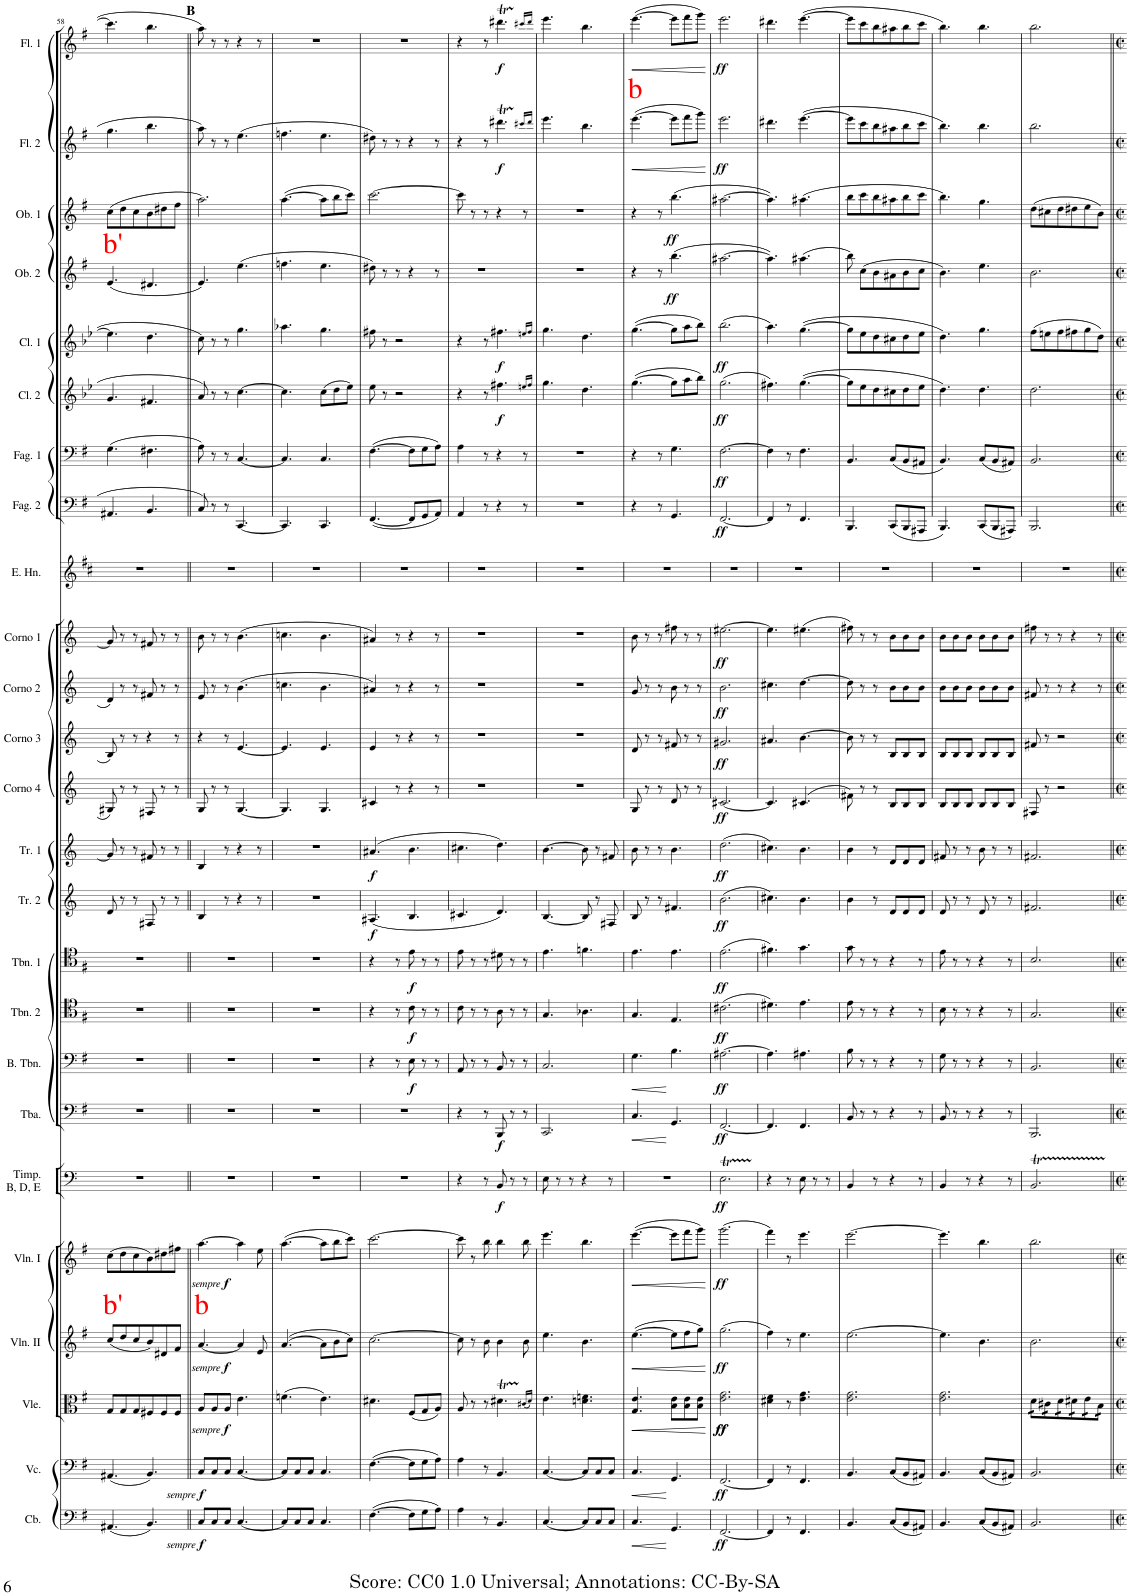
**kern	**dynam	**kern	**dynam	**kern	**dynam	**kern	**dynam	**kern	**text	**dynam	**kern	**dynam	**kern	**dynam	**kern	**dynam	**kern	**dynam	**kern	**dynam	**kern	**dynam	**kern	**dynam	**kern	**dynam	**kern	**dynam	**kern	**dynam	**kern	**dynam	**kern	**kern	**dynam	**kern	**dynam	**kern	**dynam	**kern	**dynam	**kern	**dynam	**kern	**text	**dynam	**kern	**dynam	**kern	**text	**dynam
*part25	*part25	*part24	*part24	*part23	*part23	*part22	*part22	*part21	*part21	*part21	*part20	*part20	*part19	*part19	*part18	*part18	*part17	*part17	*part16	*part16	*part15	*part15	*part14	*part14	*part13	*part13	*part12	*part12	*part11	*part11	*part10	*part10	*part9	*part8	*part8	*part7	*part7	*part6	*part6	*part5	*part5	*part4	*part4	*part3	*part3	*part3	*part2	*part2	*part1	*part1	*part1
*staff25	*staff25	*staff24	*staff24	*staff23	*staff23	*staff22	*staff22	*staff21	*staff21	*staff21	*staff20	*staff20	*staff19	*staff19	*staff18	*staff18	*staff17	*staff17	*staff16	*staff16	*staff15	*staff15	*staff14	*staff14	*staff13	*staff13	*staff12	*staff12	*staff11	*staff11	*staff10	*staff10	*staff9	*staff8	*staff8	*staff7	*staff7	*staff6	*staff6	*staff5	*staff5	*staff4	*staff4	*staff3	*staff3	*staff3	*staff2	*staff2	*staff1	*staff1	*staff1
*I"Contrabassi	*	*I"Violoncelli	*	*I"Viole	*	*I"Violini II	*	*I"Violini I	*	*	*I"Timpani in B, D und E.	*	*I"Tuba	*	*I"Trombone Basso	*	*I"Trombone Tenore 2	*	*I"Trombone Tenore 1	*	*I"Tromba in F 2	*	*I"Tromba in F 1	*	*I"Corno in F 4	*	*I"Corno in F 3	*	*I"Corno in F 2	*	*I"Corno in F 1	*	*I"English Horn	*I"Fagotto 2	*	*I"Fagotto 1	*	*I"Clarinetto in A 2	*	*I"Clarinetto in A 1	*	*I"Oboe 2	*	*I"Oboe 1	*	*	*I"Flauto 2	*	*I"Flauto 1	*	*
*I'Cb.	*	*I'Vc.	*	*I'Vle.	*	*I'Vln. II	*	*I'Vln. I	*	*	*I'Timp. B, D, E	*	*I'Tba.	*	*	*	*I'Tbn. 2	*	*I'Tbn. 1	*	*I'Tr. 2	*	*I'Tr. 1	*	*I'Corno 4	*	*I'Corno 3	*	*I'Corno 2	*	*I'Corno 1	*	*I'E. Hn.	*I'Fag. 2	*	*I'Fag. 1	*	*I'Cl. 2	*	*I'Cl. 1	*	*I'Ob. 2	*	*I'Ob. 1	*	*	*I'Fl. 2	*	*I'Fl. 1	*	*
!!LO:PB:g=z
*clefF4	*	*clefF4	*	*clefC3	*	*clefG2	*	*clefG2	*	*	*clefF4	*	*clefF4	*	*clefF4	*	*clefC4	*	*clefC4	*	*clefG2	*	*clefG2	*	*clefG2	*	*clefG2	*	*clefG2	*	*clefG2	*	*clefG2	*clefF4	*	*clefF4	*	*clefG2	*	*clefG2	*	*clefG2	*	*clefG2	*	*	*clefG2	*	*clefG2	*	*
*Trd7c12	*	*	*	*	*	*	*	*	*	*	*	*	*	*	*	*	*	*	*	*	*Trd-3c-5	*	*Trd-3c-5	*	*Trd4c7	*	*Trd4c7	*	*Trd4c7	*	*Trd4c7	*	*Trd4c7	*	*	*	*	*Trd2c3	*	*Trd2c3	*	*	*	*	*	*	*	*	*	*	*
*k[f#]	*	*k[f#]	*	*k[f#]	*	*k[f#]	*	*k[f#]	*	*	*k[]	*	*k[f#]	*	*k[f#]	*	*k[f#]	*	*k[f#]	*	*k[]	*	*k[]	*	*k[]	*	*k[]	*	*k[]	*	*k[]	*	*k[f#c#]	*k[f#]	*	*k[f#]	*	*k[b-e-]	*	*k[b-e-]	*	*k[f#]	*	*k[f#]	*	*	*k[f#]	*	*k[f#]	*	*
*M6/8	*	*M6/8	*	*M6/8	*	*M6/8	*	*M6/8	*	*	*M6/8	*	*M6/8	*	*M6/8	*	*M6/8	*	*M6/8	*	*M6/8	*	*M6/8	*	*M6/8	*	*M6/8	*	*M6/8	*	*M6/8	*	*M6/8	*M6/8	*	*M6/8	*	*M6/8	*	*M6/8	*	*M6/8	*	*M6/8	*	*	*M6/8	*	*M6/8	*	*
=58	=58	=58	=58	=58	=58	=58	=58	=58	=58	=58	=58	=58	=58	=58	=58	=58	=58	=58	=58	=58	=58	=58	=58	=58	=58	=58	=58	=58	=58	=58	=58	=58	=58	=58	=58	=58	=58	=58	=58	=58	=58	=58	=58	=58	=58	=58	=58	=58	=58	=58	=58
!	!	!	!	!	!	!	!	!	!LO:LY:b:color=#FF0000	!	!	!	!	!	!	!	!	!	!	!	!	!	!	!	!	!	!	!	!	!	!	!	!	!	!	!	!	!	!	!	!	!	!	!	!LO:LY:b:color=#FF0000	!	!	!	!	!	!
(4.AA#X/	.	(4.AA#X/	.	8G/L	.	(8cc/L	.	(8cc\L	b'	.	2.r	.	2.r	.	2.r	.	2.r	.	2.r	.	8d/	.	8g/]	.	8G#X/	.	8B/	.	8d/	.	8g/]	.	2.r	4.AA#X/	.	(4.G\	.	4.g/	.	4.ee-\]	.	(4.e/	.	(8cc\L	b'	.	4.gg\	.	4.ccc\]	.	.
.	.	.	.	8G/	.	8dd/	.	8dd\	.	.	.	.	.	.	.	.	.	.	.	.	8r	.	8r	.	8r	.	8r	.	8r	.	8r	.	.	.	.	.	.	.	.	.	.	.	.	8dd\	.	.	.	.	.	.	.
.	.	.	.	8G/	.	8cc/	.	8cc\	.	.	.	.	.	.	.	.	.	.	.	.	8r	.	8r	.	8r	.	8r	.	8r	.	8r	.	.	.	.	.	.	.	.	.	.	.	.	8cc\	.	.	.	.	.	.	.
4.BB/)	.	4.BB/)	.	8F#X/	.	8b/)	.	8b\)	.	.	.	.	.	.	.	.	.	.	.	.	8F#X/	.	8f#X/	.	8F#X/	.	4r	.	8f#X/	.	8f#X/	.	.	4.BB/	.	4.F#X\	.	4.f#X/	.	4.dd\	.	4.d#X/	.	8b\	.	.	4.bb\	.	4.bb\	.	.
.	.	.	.	8F#/	.	8d#X/	.	8dd#X\	.	.	.	.	.	.	.	.	.	.	.	.	8r	.	8r	.	8r	.	.	.	8r	.	8r	.	.	.	.	.	.	.	.	.	.	.	.	8dd#X\	.	.	.	.	.	.	.
.	.	.	.	8F#/J	.	8f#/J	.	8ff#X\J	.	.	.	.	.	.	.	.	.	.	.	.	8r	.	8r	.	8r	.	8r	.	8r	.	8r	.	.	.	.	.	.	.	.	.	.	.	.	8ff#\J	.	.	.	.	.	.	.
=59	=59	=59	=59	=59	=59	=59	=59	=59	=59	=59	=59	=59	=59	=59	=59	=59	=59	=59	=59	=59	=59	=59	=59	=59	=59	=59	=59	=59	=59	=59	=59	=59	=59	=59	=59	=59	=59	=59	=59	=59	=59	=59	=59	=59	=59	=59	=59	=59	=59	=59	=59
!	!LO:DY:b	!	!	!	!	!	!	!	!LO:LY:b:color=#FF0000	!	!	!	!	!	!	!	!	!	!	!	!	!	!	!	!	!	!	!	!	!	!	!	!	!	!	!	!	!	!	!	!	!	!	!	!	!	!	!	!	!	!
!	!LO:DY:n=1:b	!	!LO:DY:b	!	!	!	!	!	!	!	!	!	!	!	!	!	!	!	!	!	!	!	!	!	!	!	!	!	!	!	!	!	!	!	!	!	!	!	!	!	!	!	!	!	!	!	!	!	!	!	!
!	!	!	!LO:DY:n=1:b	!	!LO:DY:b	!	!	!	!	!	!	!	!	!	!	!	!	!	!	!	!	!	!	!	!	!	!	!	!	!	!	!	!	!	!	!	!	!	!	!	!	!	!	!	!	!	!	!	!	!	!
!	!	!	!	!	!LO:DY:n=1:b	!	!LO:DY:b	!	!	!	!	!	!	!	!	!	!	!	!	!	!	!	!	!	!	!	!	!	!	!	!	!	!	!	!	!	!	!	!	!	!	!	!	!	!	!	!	!	!	!	!
!	!	!	!	!	!	!	!LO:DY:n=1:b	!	!	!LO:DY:b	!	!	!	!	!	!	!	!	!	!	!	!	!	!	!	!	!	!	!	!	!	!	!	!	!	!	!	!	!	!	!	!	!	!	!	!	!	!	!	!	!
!	!	!	!	!	!	!	!	!	!	!LO:DY:n=1:b	!	!	!	!	!	!	!	!	!	!	!	!	!	!	!	!	!	!	!	!	!	!	!	!	!	!	!	!	!	!	!	!	!	!	!	!	!	!	!	!	!
8C/L	other-dynamics f	8C/L	other-dynamics f	8A/L	other-dynamics f	[4.a/	other-dynamics f	[4.aa\	b	other-dynamics f	2.r	.	2.r	.	2.r	.	2.r	.	2.r	.	4B/	.	4B/	.	8G/	.	4r	.	8e/	.	8b\	.	2.r	8C/	.	8A\)	.	8a/	.	8cc\	.	4.e/)	.	2.aa\)	.	.	8aa\	.	8aa\	.	.
8C/	.	8C/	.	8A/	.	.	.	.	.	.	.	.	.	.	.	.	.	.	.	.	.	.	.	.	8r	.	.	.	8r	.	8r	.	.	8r	.	8r	.	8r	.	8r	.	.	.	.	.	.	8r	.	8r	.	.
8C/J	.	8C/J	.	8A/J	.	.	.	.	.	.	.	.	.	.	.	.	.	.	.	.	8r	.	8r	.	8r	.	8r	.	8r	.	8r	.	.	8r	.	8r	.	8r	.	8r	.	.	.	.	.	.	8r	.	8r	.	.
[4.C/	.	[4.C/	.	4.e\	.	4a/]	.	4aa\]	.	.	.	.	.	.	.	.	.	.	.	.	4r	.	4r	.	[4.G/	.	[4.e/	.	(4.b\	.	(4.b\	.	.	[4.CC/	.	[4.C/	.	[4.cc\	.	4.gg\	.	(4.ee\	.	.	.	.	(4.ee\	.	4r	.	.
.	.	.	.	.	.	8e/	.	8ee\	.	.	.	.	.	.	.	.	.	.	.	.	8r	.	8r	.	.	.	.	.	.	.	.	.	.	.	.	.	.	.	.	.	.	.	.	.	.	.	.	.	8r	.	.
=60	=60	=60	=60	=60	=60	=60	=60	=60	=60	=60	=60	=60	=60	=60	=60	=60	=60	=60	=60	=60	=60	=60	=60	=60	=60	=60	=60	=60	=60	=60	=60	=60	=60	=60	=60	=60	=60	=60	=60	=60	=60	=60	=60	=60	=60	=60	=60	=60	=60	=60	=60
8C/L]	.	8C/L]	.	(4.fn\	.	([4.a/	.	([4.aa\	.	.	2.r	.	2.r	.	2.r	.	2.r	.	2.r	.	2.r	.	2.r	.	4.G/]	.	4.e/]	.	4.ccn\	.	4.ccn\	.	2.r	4.CC/]	.	4.C/]	.	4.cc\]	.	4.aa-X\	.	4.ffn\	.	([4.aa\	.	.	4.ffn\	.	2.r	.	.
8C/	.	8C/	.	.	.	.	.	.	.	.	.	.	.	.	.	.	.	.	.	.	.	.	.	.	.	.	.	.	.	.	.	.	.	.	.	.	.	.	.	.	.	.	.	.	.	.	.	.	.	.	.
8C/J	.	8C/J	.	.	.	.	.	.	.	.	.	.	.	.	.	.	.	.	.	.	.	.	.	.	.	.	.	.	.	.	.	.	.	.	.	.	.	.	.	.	.	.	.	.	.	.	.	.	.	.	.
4.C/	.	4.C/	.	4.e\)	.	8a\L]	.	8aa\L]	.	.	.	.	.	.	.	.	.	.	.	.	.	.	.	.	4.G/	.	4.e/	.	4.b\	.	4.b\	.	.	4.CC/	.	4.C/	.	(8cc\L	.	4.gg\	.	4.ee\	.	8aa\L]	.	.	4.ee\	.	.	.	.
.	.	.	.	.	.	8b\	.	8bb\	.	.	.	.	.	.	.	.	.	.	.	.	.	.	.	.	.	.	.	.	.	.	.	.	.	.	.	.	.	8dd\	.	.	.	.	.	8bb\	.	.	.	.	.	.	.
.	.	.	.	.	.	8cc\J)	.	8ccc\J)	.	.	.	.	.	.	.	.	.	.	.	.	.	.	.	.	.	.	.	.	.	.	.	.	.	.	.	.	.	8ee-\J)	.	.	.	.	.	8ccc\J)	.	.	.	.	.	.	.
=61	=61	=61	=61	=61	=61	=61	=61	=61	=61	=61	=61	=61	=61	=61	=61	=61	=61	=61	=61	=61	=61	=61	=61	=61	=61	=61	=61	=61	=61	=61	=61	=61	=61	=61	=61	=61	=61	=61	=61	=61	=61	=61	=61	=61	=61	=61	=61	=61	=61	=61	=61
!	!	!	!	!	!	!	!	!	!	!	!	!	!	!	!	!	!	!	!	!	!	!LO:DY:b	!	!LO:DY:b	!	!	!	!	!	!	!	!	!	!	!	!	!	!	!	!	!	!	!	!	!	!	!	!	!	!	!
([4.F#\	.	([4.F#\	.	4.d#X\	.	[2.cc\	.	[2.ccc\	.	.	2.r	.	2.r	.	4r	.	4r	.	4r	.	(4.A#X/	f	(4.a#X/	f	4c#X/	.	4e/	.	4a#X/)	.	4a#X/)	.	2.r	([4.FF#/	.	([4.F#\	.	8ee-\	.	8ff#X\	.	8dd#X\)	.	[2.ccc\	.	.	8dd#X\)	.	2.r	.	.
.	.	.	.	.	.	.	.	.	.	.	.	.	.	.	.	.	.	.	.	.	.	.	.	.	.	.	.	.	.	.	.	.	.	.	.	.	.	8r	.	8r	.	8r	.	.	.	.	8r	.	.	.	.
.	.	.	.	.	.	.	.	.	.	.	.	.	.	.	8r	.	8r	.	8r	.	.	.	.	.	8r	.	8r	.	8r	.	8r	.	.	.	.	.	.	2r	.	2r	.	8r	.	.	.	.	8r	.	.	.	.
!	!	!	!	!	!	!	!	!	!	!	!	!	!	!	!	!LO:DY:b	!	!LO:DY:b	!	!LO:DY:b	!	!	!	!	!	!	!	!	!	!	!	!	!	!	!	!	!	!	!	!	!	!	!	!	!	!	!	!	!	!	!
8F#\L]	.	8F#\L]	.	(8F#/L	.	.	.	.	.	.	.	.	.	.	8E\	f	8c\	f	8e\	f	4.B/	.	4.b\	.	4r	.	4r	.	4r	.	4r	.	.	8FF#/L]	.	8F#\L]	.	.	.	.	.	4r	.	.	.	.	4r	.	.	.	.
8G\	.	8G\	.	8G/	.	.	.	.	.	.	.	.	.	.	8r	.	8r	.	8r	.	.	.	.	.	.	.	.	.	.	.	.	.	.	8GG/	.	8G\	.	.	.	.	.	.	.	.	.	.	.	.	.	.	.
8A\J)	.	8A\J)	.	8A/J)	.	.	.	.	.	.	.	.	.	.	8r	.	8r	.	8r	.	.	.	.	.	8r	.	8r	.	8r	.	8r	.	.	8AA/J)	.	8A\J)	.	.	.	.	.	8r	.	.	.	.	8r	.	.	.	.
=62	=62	=62	=62	=62	=62	=62	=62	=62	=62	=62	=62	=62	=62	=62	=62	=62	=62	=62	=62	=62	=62	=62	=62	=62	=62	=62	=62	=62	=62	=62	=62	=62	=62	=62	=62	=62	=62	=62	=62	=62	=62	=62	=62	=62	=62	=62	=62	=62	=62	=62	=62
4A\	.	4A\	.	8A/	.	8cc\]	.	8ccc\]	.	.	4r	.	4r	.	8AA/	.	8c\	.	8e\	.	4.c#X/	.	4.cc#X\	.	2.r	.	2.r	.	2.r	.	2.r	.	2.r	4AA/	.	4A\	.	4r	.	4r	.	2.r	.	8ccc\]	.	.	4r	.	4r	.	.
.	.	.	.	8r	.	8r	.	8r	.	.	.	.	.	.	8r	.	8r	.	8r	.	.	.	.	.	.	.	.	.	.	.	.	.	.	.	.	.	.	.	.	.	.	.	.	8r	.	.	.	.	.	.	.
8r	.	8r	.	8r	.	8b\	.	8bb\	.	.	8r	.	8r	.	8r	.	8r	.	8r	.	.	.	.	.	.	.	.	.	.	.	.	.	.	8r	.	8r	.	8r	.	8r	.	.	.	8r	.	.	8r	.	8r	.	.
!	!	!	!	!	!	!	!	!	!	!	!	!LO:DY:b	!	!LO:DY:b	!	!	!	!	!	!	!	!	!	!	!	!	!	!	!	!	!	!	!	!	!	!	!	!	!LO:DY:b	!	!LO:DY:b	!	!	!	!	!	!	!LO:DY:b	!	!	!LO:DY:b
4.BB/	.	4.BB/	.	4.d#Xt\	.	4b\	.	4bb\	.	.	8BB/	f	8BBB/	f	8BB/	.	8A\	.	8d#X\	.	4.d/)	.	4.dd\)	.	.	.	.	.	.	.	.	.	.	4r	.	4r	.	4.ff#X\	f	4.ff#X\	f	.	.	4r	.	.	4.ddd#Xt\	f	4.ddd#Xt\	.	f
.	.	.	.	.	.	.	.	.	.	.	8r	.	8r	.	8r	.	8r	.	8r	.	.	.	.	.	.	.	.	.	.	.	.	.	.	.	.	.	.	.	.	.	.	.	.	.	.	.	.	.	.	.	.
.	.	.	.	.	.	8b\	.	8bb\	.	.	8r	.	8r	.	8r	.	8r	.	8r	.	.	.	.	.	.	.	.	.	.	.	.	.	.	8r	.	8r	.	.	.	.	.	.	.	8r	.	.	.	.	.	.	.
.	.	.	.	(16qc#X/LL	.	.	.	.	.	.	.	.	.	.	.	.	.	.	.	.	.	.	.	.	.	.	.	.	.	.	.	.	.	.	.	.	.	16qeen/LL	.	16qeen/LL	.	.	.	.	.	.	16qccc#X/LL	.	16qccc#X/LL	.	.
.	.	.	.	16qd#/JJ)	.	.	.	.	.	.	.	.	.	.	.	.	.	.	.	.	.	.	.	.	.	.	.	.	.	.	.	.	.	.	.	.	.	16qff#/JJ	.	16qff#/JJ	.	.	.	.	.	.	16qddd#/JJ	.	16qddd#/JJ	.	.
=63	=63	=63	=63	=63	=63	=63	=63	=63	=63	=63	=63	=63	=63	=63	=63	=63	=63	=63	=63	=63	=63	=63	=63	=63	=63	=63	=63	=63	=63	=63	=63	=63	=63	=63	=63	=63	=63	=63	=63	=63	=63	=63	=63	=63	=63	=63	=63	=63	=63	=63	=63
[4.C/	.	[4.C/	.	4.e\	.	4.ee\	.	4.eee\	.	.	8E\	.	2.CC/	.	2.C/	.	4.G/	.	4.e\	.	[4.B/	.	[4.b\	.	2.r	.	2.r	.	2.r	.	2.r	.	2.r	2.r	.	2.r	.	4.gg\	.	4.gg\	.	2.r	.	2.r	.	.	4.eee\	.	4.eee\	.	.
.	.	.	.	.	.	.	.	.	.	.	8r	.	.	.	.	.	.	.	.	.	.	.	.	.	.	.	.	.	.	.	.	.	.	.	.	.	.	.	.	.	.	.	.	.	.	.	.	.	.	.	.
.	.	.	.	.	.	.	.	.	.	.	8r	.	.	.	.	.	.	.	.	.	.	.	.	.	.	.	.	.	.	.	.	.	.	.	.	.	.	.	.	.	.	.	.	.	.	.	.	.	.	.	.
8C/L]	.	8C/L]	.	4.dn\ 4.fn\	.	4.b\	.	4.bb\	.	.	4r	.	.	.	.	.	4.A-X\	.	4.fn\	.	8B/]	.	8b\]	.	.	.	.	.	.	.	.	.	.	.	.	.	.	4.dd\	.	4.dd\	.	.	.	.	.	.	4.bb\	.	4.bb\	.	.
8C/	.	8C/	.	.	.	.	.	.	.	.	.	.	.	.	.	.	.	.	.	.	8r	.	8r	.	.	.	.	.	.	.	.	.	.	.	.	.	.	.	.	.	.	.	.	.	.	.	.	.	.	.	.
8C/J	.	8C/J	.	.	.	.	.	.	.	.	8r	.	.	.	.	.	.	.	.	.	8F#X/	.	8f#X/	.	.	.	.	.	.	.	.	.	.	.	.	.	.	.	.	.	.	.	.	.	.	.	.	.	.	.	.
=64	=64	=64	=64	=64	=64	=64	=64	=64	=64	=64	=64	=64	=64	=64	=64	=64	=64	=64	=64	=64	=64	=64	=64	=64	=64	=64	=64	=64	=64	=64	=64	=64	=64	=64	=64	=64	=64	=64	=64	=64	=64	=64	=64	=64	=64	=64	=64	=64	=64	=64	=64
!	!LO:HP:b	!	!LO:HP:b	!	!LO:HP:b	!	!LO:HP:b	!	!	!LO:HP:b	!	!	!	!LO:HP:b	!	!LO:HP:b	!	!	!	!	!	!	!	!	!	!	!	!	!	!	!	!	!	!	!	!	!	!	!	!	!	!	!	!	!	!	!	!LO:HP:b	!	!LO:LY:b:color=#FF0000	!LO:HP:b
4.C/	<	4.C/	<	4.G/ 4.e/	<	([4.ee\	<	([4.eee\	.	<	2.r	.	4.C/	<	4.G\	<	4.G/	.	4.e\	.	8B/	.	8b\	.	8G/	.	8d/	.	8g/	.	8b\	.	2.r	4r	.	4r	.	([4.gg\	.	([4.gg\	.	4r	.	4r	.	.	([4.eee\	<	([4.eee\	b	<
.	.	.	.	.	.	.	.	.	.	.	.	.	.	.	.	.	.	.	.	.	8r	.	8r	.	8r	.	8r	.	8r	.	8r	.	.	.	.	.	.	.	.	.	.	.	.	.	.	.	.	.	.	.	.
.	.	.	.	.	.	.	.	.	.	.	.	.	.	.	.	.	.	.	.	.	8r	.	8r	.	8r	.	8r	.	8r	.	8r	.	.	8r	.	8r	.	.	.	.	.	8r	.	8r	.	.	.	.	.	.	.
!	!	!	!	!	!	!	!	!	!	!	!	!	!	!	!	!	!	!	!	!	!	!	!	!	!	!	!	!	!	!	!	!	!	!	!	!	!	!	!	!	!	!	!LO:DY:b	!	!	!LO:DY:b	!	!	!	!	!
4.GG/	[	4.GG/	[	8B\ 8e\L	.	8ee\L]	.	8eee\L]	.	.	.	.	4.GG/	[	4.B\	[	4.E/	.	4.e\	.	4.f#X/	.	4.b\	.	8d/	.	8f#X/	.	8b\	.	8ff#X\	.	.	4.GG/	.	4.G\	.	8gg\L]	.	8gg\L]	.	(4.bb\	ff	(4.bb\	.	ff	8eee\L]	.	8eee\L]	.	.
.	.	.	.	8B\ 8e\	.	8ff#\	.	8fff#\	.	.	.	.	.	.	.	.	.	.	.	.	.	.	.	.	8r	.	8r	.	8r	.	8r	.	.	.	.	.	.	8aa\	.	8aa\	.	.	.	.	.	.	8fff#\	.	8fff#\	.	.
.	.	.	.	8B\ 8e\J	.	8gg\J)	.	8ggg\J)	.	.	.	.	.	.	.	.	.	.	.	.	.	.	.	.	8r	.	8r	.	8r	.	8r	.	.	.	.	.	.	8bb-\J)	.	8bb-\J)	.	.	.	.	.	.	8ggg\J)	.	8ggg\J)	.	.
.	.	.	.	.	[	.	[	.	.	[	.	.	.	.	.	.	.	.	.	.	.	.	.	.	.	.	.	.	.	.	.	.	.	.	.	.	.	.	.	.	.	.	.	.	.	.	.	[	.	.	[
=65	=65	=65	=65	=65	=65	=65	=65	=65	=65	=65	=65	=65	=65	=65	=65	=65	=65	=65	=65	=65	=65	=65	=65	=65	=65	=65	=65	=65	=65	=65	=65	=65	=65	=65	=65	=65	=65	=65	=65	=65	=65	=65	=65	=65	=65	=65	=65	=65	=65	=65	=65
!	!LO:DY:b	!	!LO:DY:b	!	!LO:DY:b	!	!	!	!	!	!	!	!	!	!	!	!	!	!	!	!	!	!	!	!	!	!	!	!	!	!	!	!	!	!	!	!	!	!	!	!	!	!	!	!	!	!	!	!	!	!
!	!	!	!	!	!LO:DY:n=1:b	!	!LO:DY:b	!	!	!LO:DY:b	!	!LO:DY:b	!	!LO:DY:b	!	!LO:DY:b	!	!LO:DY:b	!	!LO:DY:b	!	!LO:DY:b	!	!LO:DY:b	!	!LO:DY:b	!	!LO:DY:b	!	!LO:DY:b	!	!LO:DY:b	!	!	!LO:DY:b	!	!LO:DY:b	!	!LO:DY:b	!	!LO:DY:b	!	!	!	!	!	!	!LO:DY:b	!	!	!LO:DY:b
[2.FF#/	ff	[2.FF#/	ff	2.e\ 2.g\	ff ff	(2.gg\	ff	(2.ggg\	.	ff	2.Et\	ff	[2.FF#/	ff	[2.A#X\	ff	(2.c#X\	ff	(2.e\	ff	(2.b\	ff	(2.dd\	ff	[2.c#X/	ff	2.g#X/	ff	2.b\	ff	[2.ee#X\	ff	2.r	[2.FF#/	ff	[2.F#\	ff	(2.gg\	ff	(2.bb-\	ff	[2.aa#X\	.	[2.aa#X\	.	.	2.eee\	ff	2.eee\	.	ff
=66	=66	=66	=66	=66	=66	=66	=66	=66	=66	=66	=66	=66	=66	=66	=66	=66	=66	=66	=66	=66	=66	=66	=66	=66	=66	=66	=66	=66	=66	=66	=66	=66	=66	=66	=66	=66	=66	=66	=66	=66	=66	=66	=66	=66	=66	=66	=66	=66	=66	=66	=66
4FF#/]	.	4FF#/]	.	4d#X\ 4f#\	.	4ff#\)	.	4fff#\)	.	.	4r	.	4.FF#/]	.	4.A#\]	.	4.d#X\)	.	4.f#X\)	.	4.cc#X\)	.	4.cc#X\)	.	4.c#/]	.	4.a#X/	.	4.cc#X\	.	4.ee#\]	.	2.r	4FF#/]	.	4F#\]	.	4.ff#X\)	.	4.aa\)	.	4.aa#\])	.	4.aa#\])	.	.	4.ddd#X\	.	4.ddd#X\	.	.
8r	.	8r	.	8r	.	8r	.	8r	.	.	8r	.	.	.	.	.	.	.	.	.	.	.	.	.	.	.	.	.	.	.	.	.	.	8r	.	8r	.	.	.	.	.	.	.	.	.	.	.	.	.	.	.
4.FF#/	.	4.FF#/	.	4.e\ 4.g\	.	4.ee\	.	4.eee\	.	.	8E\	.	4.FF#/	.	4.A#X\	.	4.e\	.	4.g\	.	4.b\	.	4.b\	.	(4.c#X/	.	[4.b\	.	[4.dd\	.	(4.ee#X\	.	.	4.FF#/	.	4.F#\	.	([4.gg\	.	([4.gg\	.	(4.aa#X\	.	(4.aa#X\	.	.	([4.eee\	.	([4.eee\	.	.
.	.	.	.	.	.	.	.	.	.	.	8r	.	.	.	.	.	.	.	.	.	.	.	.	.	.	.	.	.	.	.	.	.	.	.	.	.	.	.	.	.	.	.	.	.	.	.	.	.	.	.	.
.	.	.	.	.	.	.	.	.	.	.	8r	.	.	.	.	.	.	.	.	.	.	.	.	.	.	.	.	.	.	.	.	.	.	.	.	.	.	.	.	.	.	.	.	.	.	.	.	.	.	.	.
=67	=67	=67	=67	=67	=67	=67	=67	=67	=67	=67	=67	=67	=67	=67	=67	=67	=67	=67	=67	=67	=67	=67	=67	=67	=67	=67	=67	=67	=67	=67	=67	=67	=67	=67	=67	=67	=67	=67	=67	=67	=67	=67	=67	=67	=67	=67	=67	=67	=67	=67	=67
4.BB/	.	4.BB/	.	2.e\ 2.g\	.	[2.ee\	.	[2.eee\	.	.	4BB/	.	8BB/	.	8B\	.	8e\	.	8g\	.	4b\	.	4b\	.	8f#X\)	.	8b\]	.	8dd\]	.	8ff#X\)	.	2.r	4.BBB/	.	4.BB/	.	8gg\L]	.	8gg\L]	.	8bb\)	.	8bb\L	.	.	8eee\L]	.	8eee\L]	.	.
.	.	.	.	.	.	.	.	.	.	.	.	.	8r	.	8r	.	8r	.	8r	.	.	.	.	.	8r	.	8r	.	8r	.	8r	.	.	.	.	.	.	8ee-\	.	8ee-\	.	(8cc\L	.	8ccc\	.	.	8ccc\	.	8ccc\	.	.
.	.	.	.	.	.	.	.	.	.	.	8r	.	8r	.	8r	.	8r	.	8r	.	8r	.	8r	.	8r	.	8r	.	8r	.	8r	.	.	.	.	.	.	8dd\	.	8dd\	.	8b\	.	8bb\	.	.	8bb\	.	8bb\	.	.
(8C/L	.	(8C/L	.	.	.	.	.	.	.	.	4r	.	4r	.	4r	.	4r	.	4r	.	8d/L	.	8d/L	.	8B/L	.	8B/L	.	8b\L	.	8b\L	.	.	(8CC/L	.	(8C/L	.	8cc#X\	.	8cc#X\	.	8a#X\	.	8aa#X\	.	.	8aa#X\	.	8aa#X\	.	.
8BB/	.	8BB/	.	.	.	.	.	.	.	.	.	.	.	.	.	.	.	.	.	.	8d/	.	8d/	.	8B/	.	8B/	.	8b\	.	8b\	.	.	8BBB/	.	8BB/	.	8dd\	.	8dd\	.	8b\	.	8bb\	.	.	8bb\	.	8bb\	.	.
8AA#X/J)	.	8AA#X/J)	.	.	.	.	.	.	.	.	8r	.	8r	.	8r	.	8r	.	8r	.	8d/J	.	8d/J	.	8B/J	.	8B/J	.	8b\J	.	8b\J	.	.	8AAA#X/J	.	8AA#X/J	.	8ee-\J	.	8ee-\J	.	8cc\J	.	8ccc\J	.	.	8ccc\J	.	8ccc\J	.	.
=68	=68	=68	=68	=68	=68	=68	=68	=68	=68	=68	=68	=68	=68	=68	=68	=68	=68	=68	=68	=68	=68	=68	=68	=68	=68	=68	=68	=68	=68	=68	=68	=68	=68	=68	=68	=68	=68	=68	=68	=68	=68	=68	=68	=68	=68	=68	=68	=68	=68	=68	=68
4.BB/	.	4.BB/	.	2.e\ 2.g\	.	4.ee\]	.	4.eee\]	.	.	4BB/	.	8BB/	.	8G\	.	8B\	.	8e\	.	8d/	.	8f#X/	.	8B/L	.	8B/L	.	8b\L	.	8b\L	.	2.r	4.BBB/)	.	4.BB/)	.	4.dd\)	.	4.dd\)	.	4.b\)	.	4.bb\)	.	.	4.bb\)	.	4.bb\)	.	.
.	.	.	.	.	.	.	.	.	.	.	.	.	8r	.	8r	.	8r	.	8r	.	8r	.	8r	.	8B/	.	8B/	.	8b\	.	8b\	.	.	.	.	.	.	.	.	.	.	.	.	.	.	.	.	.	.	.	.
.	.	.	.	.	.	.	.	.	.	.	8r	.	8r	.	8r	.	8r	.	8r	.	8r	.	8r	.	8B/J	.	8B/J	.	8b\J	.	8b\J	.	.	.	.	.	.	.	.	.	.	.	.	.	.	.	.	.	.	.	.
(8C/L	.	(8C/L	.	.	.	4.b\	.	4.bb\	.	.	4r	.	4r	.	4r	.	4r	.	4r	.	8d/	.	8b\	.	8B/L	.	8B/L	.	8b\L	.	8b\L	.	.	(8CC/L	.	(8C/L	.	4.dd\	.	4.gg\	.	4.ee\	.	4.gg\	.	.	4.bb\	.	4.bb\	.	.
8BB/	.	8BB/	.	.	.	.	.	.	.	.	.	.	.	.	.	.	.	.	.	.	8r	.	8r	.	8B/	.	8B/	.	8b\	.	8b\	.	.	8BBB/	.	8BB/	.	.	.	.	.	.	.	.	.	.	.	.	.	.	.
8AA#X/J)	.	8AA#X/J)	.	.	.	.	.	.	.	.	8r	.	8r	.	8r	.	8r	.	8r	.	8r	.	8r	.	8B/J	.	8B/J	.	8b\J	.	8b\J	.	.	8AAA#X/J)	.	8AA#X/J)	.	.	.	.	.	.	.	.	.	.	.	.	.	.	.
=69	=69	=69	=69	=69	=69	=69	=69	=69	=69	=69	=69	=69	=69	=69	=69	=69	=69	=69	=69	=69	=69	=69	=69	=69	=69	=69	=69	=69	=69	=69	=69	=69	=69	=69	=69	=69	=69	=69	=69	=69	=69	=69	=69	=69	=69	=69	=69	=69	=69	=69	=69
*	*	*	*	*tremolo	*	*	*	*	*	*	*	*	*	*	*	*	*	*	*	*	*	*	*	*	*	*	*	*	*	*	*	*	*	*	*	*	*	*	*	*	*	*	*	*	*	*	*	*	*	*	*
2.BB/	.	2.BB/	.	16d\LL	.	2.b\	.	2.bb\	.	.	2.BBt/	.	2.BBB/	.	2.BB/	.	2.G/	.	2.B/	.	2.f#X/	.	2.f#X/	.	8F#X/	.	8f#X/	.	8f#X/	.	8ff#X\	.	2.r	2.BBB/	.	2.BB/	.	2.dd\	.	(8ff\L	.	2.b\	.	(8dd\L	.	.	2.bb\	.	2.bb\	.	.
.	.	.	.	16d\	.	.	.	.	.	.	.	.	.	.	.	.	.	.	.	.	.	.	.	.	.	.	.	.	.	.	.	.	.	.	.	.	.	.	.	.	.	.	.	.	.	.	.	.	.	.	.
.	.	.	.	16c#X\	.	.	.	.	.	.	.	.	.	.	.	.	.	.	.	.	.	.	.	.	8r	.	8r	.	8r	.	8r	.	.	.	.	.	.	.	.	8een\	.	.	.	8cc#X\	.	.	.	.	.	.	.
.	.	.	.	16c#X\	.	.	.	.	.	.	.	.	.	.	.	.	.	.	.	.	.	.	.	.	.	.	.	.	.	.	.	.	.	.	.	.	.	.	.	.	.	.	.	.	.	.	.	.	.	.	.
.	.	.	.	16d\	.	.	.	.	.	.	.	.	.	.	.	.	.	.	.	.	.	.	.	.	2r	.	2r	.	8r	.	8r	.	.	.	.	.	.	.	.	8ff\	.	.	.	8dd\	.	.	.	.	.	.	.
.	.	.	.	16d\	.	.	.	.	.	.	.	.	.	.	.	.	.	.	.	.	.	.	.	.	.	.	.	.	.	.	.	.	.	.	.	.	.	.	.	.	.	.	.	.	.	.	.	.	.	.	.
.	.	.	.	16d#X\	.	.	.	.	.	.	.	.	.	.	.	.	.	.	.	.	.	.	.	.	.	.	.	.	4r	.	4r	.	.	.	.	.	.	.	.	8ff#X\	.	.	.	8dd#X\	.	.	.	.	.	.	.
.	.	.	.	16d#X\	.	.	.	.	.	.	.	.	.	.	.	.	.	.	.	.	.	.	.	.	.	.	.	.	.	.	.	.	.	.	.	.	.	.	.	.	.	.	.	.	.	.	.	.	.	.	.
.	.	.	.	16e\	.	.	.	.	.	.	.	.	.	.	.	.	.	.	.	.	.	.	.	.	.	.	.	.	.	.	.	.	.	.	.	.	.	.	.	8gg\	.	.	.	8ee\	.	.	.	.	.	.	.
.	.	.	.	16e\	.	.	.	.	.	.	.	.	.	.	.	.	.	.	.	.	.	.	.	.	.	.	.	.	.	.	.	.	.	.	.	.	.	.	.	.	.	.	.	.	.	.	.	.	.	.	.
.	.	.	.	16B\	.	.	.	.	.	.	.	.	.	.	.	.	.	.	.	.	.	.	.	.	.	.	.	.	8r	.	8r	.	.	.	.	.	.	.	.	8dd\J)	.	.	.	8b\J)	.	.	.	.	.	.	.
.	.	.	.	16B\JJ	.	.	.	.	.	.	.	.	.	.	.	.	.	.	.	.	.	.	.	.	.	.	.	.	.	.	.	.	.	.	.	.	.	.	.	.	.	.	.	.	.	.	.	.	.	.	.
*	*	*	*	*Xtremolo	*	*	*	*	*	*	*	*	*	*	*	*	*	*	*	*	*	*	*	*	*	*	*	*	*	*	*	*	*	*	*	*	*	*	*	*	*	*	*	*	*	*	*	*	*	*	*
=	=	=	=	=	=	=	=	=	=	=	=	=	=	=	=	=	=	=	=	=	=	=	=	=	=	=	=	=	=	=	=	=	=	=	=	=	=	=	=	=	=	=	=	=	=	=	=	=	=	=	=
*-	*-	*-	*-	*-	*-	*-	*-	*-	*-	*-	*-	*-	*-	*-	*-	*-	*-	*-	*-	*-	*-	*-	*-	*-	*-	*-	*-	*-	*-	*-	*-	*-	*-	*-	*-	*-	*-	*-	*-	*-	*-	*-	*-	*-	*-	*-	*-	*-	*-	*-	*-
